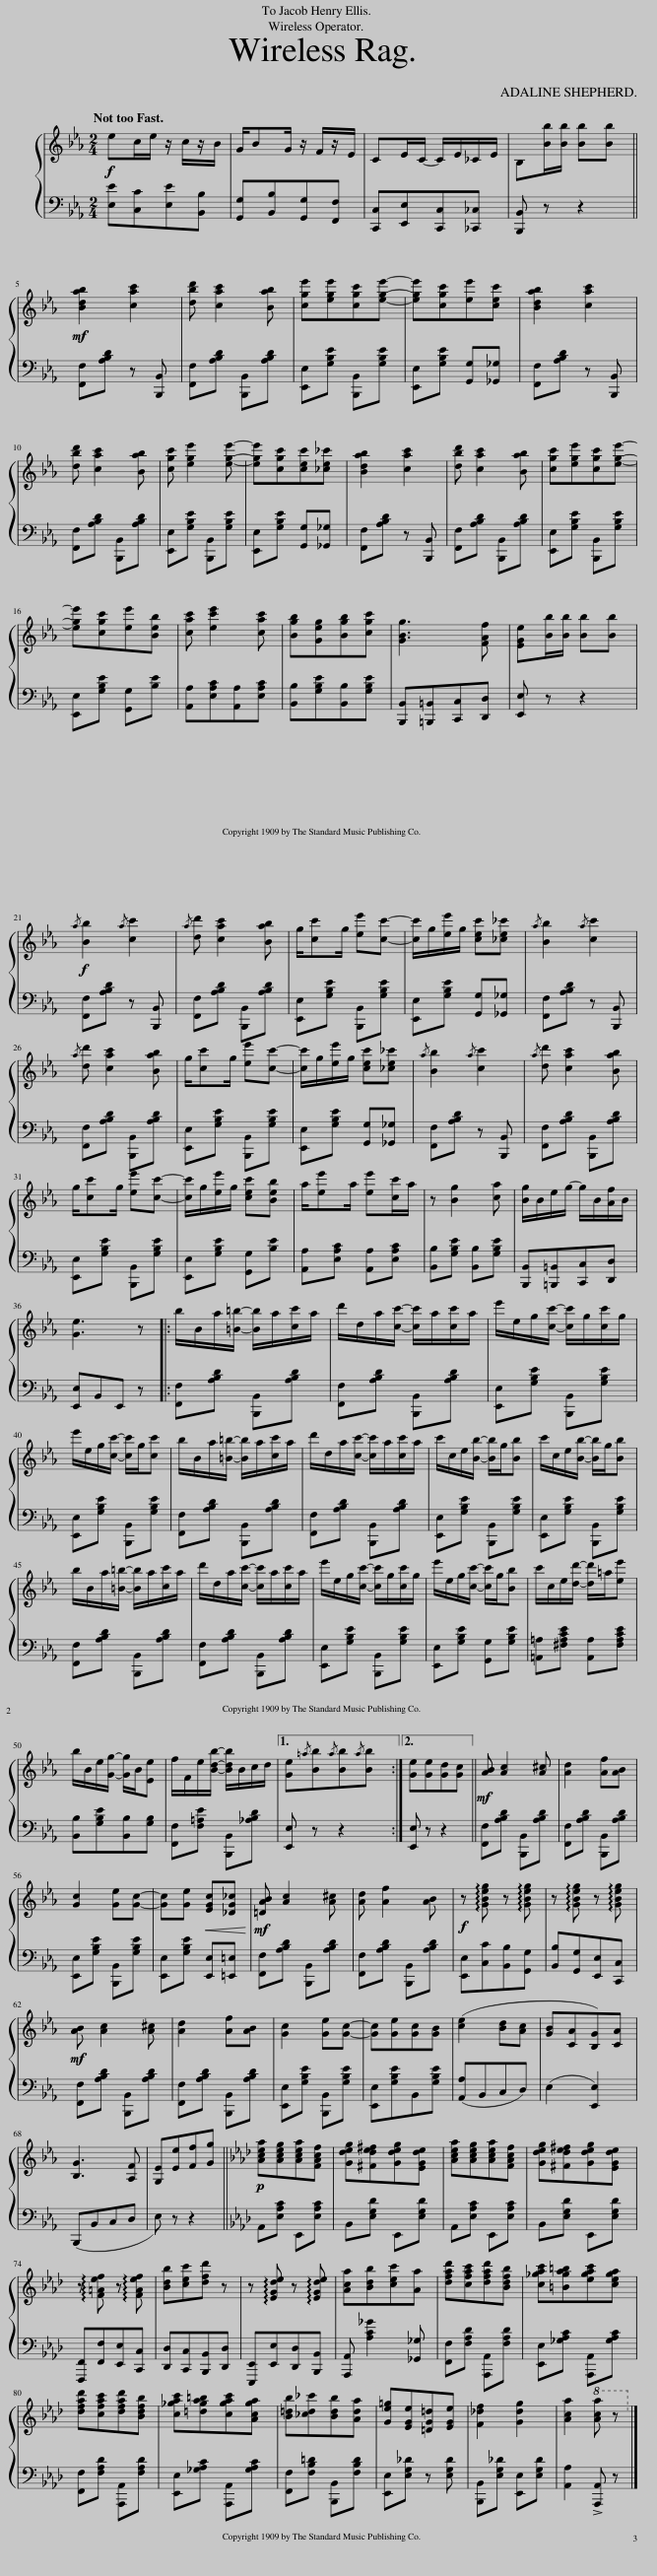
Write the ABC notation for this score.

X:1
%%score { 1 | 2 }
L:1/8
Q:1/4=95
M:2/4
I:linebreak $
K:Eb
V:1 treble
V:2 bass
V:1
!f! ec/e/ z/ c/z/B/ | G/BG/ z/ F/z/E/ | CE/C/- C/E/_C/E/ | B,[Bb]/[Bb]/ [Bb][Bb] ||$!mf! [Bdab]2 [cac']2 | %5
 [dbd'] [cac']2 [Bab] | [cge'][ege'][cgc'][ege']- | [ege'][cgc'][ee'][cec'] | [Bdab]2 [cac']2 |$ [dbd'] [cac']2 [Bab] | %10
 [cgc'] [ege']2 [ege']- | [ege'][cgc'][cec'][_ce_c'] | [Bdab]2 [cac']2 | [dbd'] [cac']2 [Bab] | [cgc'][ege'][cgc'][ege']- |$ %15
 [ege'][cgc'][ee'][Beb] | [cac'] [ec'e']2 [cac'] | [Bgb][Geg][Bgb][cgc'] | [GBg]3 [FAf] | [EGe][Bb]/[Bb]/ [Bb][Bb] |$ %20
!f!{/a} [Bb]2{/a} [cc']2 |{/a} [dd'] [cac']2 [Bab] | g/[cc']g/ [ee'][cc']- | [cc']/g/[ee']/g/ [cec'][_ce_c'] |{/a} [Bb]2{/a} [cc']2 |$ %25
{/a} [dd'] [cac']2 [Bab] | g/[cc']g/ [ee'][cc']- | [cc']/g/[ee']/g/ [cec'][_ce_c'] |{/a} [Bb]2{/a} [cc']2 |{/a} [dd'] [cac']2 [Bab] |$ %30
 g/[cc']g/ [ee'][cc']- | [cc']/g/[ee']/g/ [cec'][Beb] | a/[ee']a/ [ee'][cc']/a/ | z [Bg]2 [ca] | [Bg]/B/e/g/- g/B/[Af]/B/ |$ %35
 [Ge]3 z |: b/B/a/[=B=b]/- [Bb]/a/[cc']/a/ | d'/d/a/[cc']/- [cc']/a/[cc']/a/ | e'/e/g/[cc']/- [cc']/g/[cc']/g/ |$ e'/e/g/[cc']/- [cc']/g/[cc'] | %40
 b/B/a/[=B=b]/- [Bb]/a/[cc']/a/ | d'/d/a/[cc']/- [cc']/a/[cc']/a/ | c'/c/e/[Bb]/- [Bb]/g/[Bb] | c'/c/e/[Bb]/- [Bb]/g/[Bb] |$ b/B/a/[=B=b]/- [Bb]/a/[cc']/a/ | %45
 d'/d/a/[cc']/- [cc']/a/[cc']/a/ | e'/e/g/[cc']/- [cc']/g/[cc']/g/ | e'/e/g/[cc']/- [cc']/g/[Bb] | c'/c/e/[dd']/- [dd']/=a/[ee'] |$ b/B/e/[Gg]/- [Gg]/B/[Ee] | %50
 f/F/e/[Bdb]/- [Bdb]/B/c/d/ |1 [Ge]{/=a}[Bb]{/a}[Bb]{/a}[Bb] :|2 [Ge][Ge][Gd][Gc] ||!mf! [AB] [Ac]2 [A^c] | [Ad]2 [Af][AB] |$ %55
 [Gc]2 [Ge][Gc]- | [Gc][Ge]!<(! [EGc][_DG_c]!<)! |!mf! [=DAB] [Ac]2 [A^c] | [Ad] [Af]2 [AB] |!f! z !arpeggio![GBeg] z !arpeggio![GBeg] | %60
 z !arpeggio![GBeg] z !arpeggio![GBeg] |$!mf! [AB] [Ac]2 [A^c] | [Ad]2 [Af][AB] | [Gc]2 [Ge][Gc]- | [Gc][Ge][Gc][GB] | %65
 ([ce]2 [Bd][Ac] | [GB][CA][B,G])[CA] |$ [B,G]3 [A,F] | [G,E][Ee][Ff][Gg] ||[K:Ab]!p! [Acea][Aceg][Acea][FAcf] | %70
 [Gdeg][^Fde^f][Gdeg][EGde] | [Acea][Aceg][Acea][FAcf] | [Gdeg][^Fde^f][Gdeg][EGde] |$ z !arpeggio![F=Aef] z !arpeggio![FAef] | [Bdb][cec'][dfd'] z | %75
 z !arpeggio![EGde] z !arpeggio![EGde] | [Aca][Bdb][cec'][Aa] | [dfad'][cfac'][dfad'][Bdfb] | [c_gac'][=Bga=b][egac'][cega] |$ [dfad'][cfac'][dfad'][Bdfb] | %80
 [c_gac'][=dga=b][cgac'][Acga] | [B=db][_cd_c'][Bdb][Ada] | [Ge=g][EGe][=DG=d][EGe] | [F_df]2 [Gdg]2 | [Aca]2!8va(! [ac'a'] z!8va)! |] %85
V:2
 [E,E][C,C][E,E][B,,B,] | [G,,G,][B,,B,][G,,G,][F,,F,] | [C,,C,][E,,E,][C,,C,][_C,,_C,] | [B,,,B,,] z z2 ||$ [F,,F,][A,B,D] z [B,,,B,,] | %5
 [F,,F,][A,B,D] [B,,,B,,][A,B,D] | [E,,E,][G,B,E] [B,,,B,,][G,B,E] | [E,,E,][G,B,E] [G,,G,][_G,,_G,] | [F,,F,][A,B,D] z [B,,,B,,] |$ [F,,F,][A,B,D] [B,,,B,,][A,B,D] | %10
 [E,,E,][G,B,E] [B,,,B,,][G,B,E] | [E,,E,][G,B,E] [G,,G,][_G,,_G,] | [F,,F,][A,B,D] z [B,,,B,,] | [F,,F,][A,B,D] [B,,,B,,][A,B,D] | [E,,E,][G,B,E] [B,,,B,,][G,B,E] |$ %15
 [E,,E,][G,B,E] [G,,G,][B,E] | [A,,A,][E,A,C][A,,A,][E,A,C] | [B,,B,][G,B,E][B,,B,][G,B,E] | [B,,,B,,][=B,,,=B,,][C,,C,][D,,D,] | [E,,E,] z z2 |$ %20
 [F,,F,][A,B,D] z [B,,,B,,] | [F,,F,][A,B,D] [B,,,B,,][A,B,D] | [E,,E,][G,B,E] [B,,,B,,][G,B,E] | [E,,E,][G,B,E] [G,,G,][_G,,_G,] | [F,,F,][A,B,D] z [B,,,B,,] |$ %25
 [F,,F,][A,B,D] [B,,,B,,][A,B,D] | [E,,E,][G,B,E] [B,,,B,,][G,B,E] | [E,,E,][G,B,E] [G,,G,][_G,,_G,] | [F,,F,][A,B,D] z [B,,,B,,] | [F,,F,][A,B,D] [B,,,B,,][A,B,D] |$ %30
 [E,,E,][G,B,E] [B,,,B,,][G,B,E] | [E,,E,][G,B,E] [G,,G,][B,E] | [A,,A,][E,A,C] [A,,A,][E,A,C] | [B,,B,][G,B,E] [B,,B,][G,B,E] | [B,,,B,,][=B,,,=B,,][C,,C,][D,,D,] |$ %35
 [E,,E,]B,,E,, z |: [F,,F,][A,B,D] [B,,,B,,][A,B,D] | [F,,F,][A,B,D] [B,,,B,,][A,B,D] | [E,,E,][G,B,E] [B,,,B,,][G,B,E] |$ [E,,E,][G,B,E] [B,,,B,,][G,B,E] | %40
 [F,,F,][A,B,D] [B,,,B,,][A,B,D] | [F,,F,][A,B,D] [B,,,B,,][A,B,D] | [E,,E,][G,B,E] [B,,,B,,][G,B,E] | [E,,E,][G,B,E] [B,,,B,,][G,B,E] |$ [F,,F,][A,B,D] [B,,,B,,][A,B,D] | %45
 [F,,F,][A,B,D] [B,,,B,,][A,B,D] | [E,,E,][G,B,E] [B,,,B,,][G,B,E] | [E,,E,][G,B,E] [G,,G,][G,B,E] | [=A,,=A,][^F,A,CE] [A,,A,][F,A,CE] |$ [B,,B,][G,B,E][B,,B,][G,B,] | %50
 [F,,F,][F,=A,E] [B,,,B,,][_A,B,D] |1 [E,,E,] z z2 :|2 [E,,E,] z z2 || [F,,F,][A,B,D] [B,,,B,,][A,B,D] | [F,,F,][A,B,D] [B,,,B,,][A,B,D] |$ %55
 [E,,E,][G,B,E] [B,,,B,,][G,B,E] | [E,,E,][G,B,E] [E,,E,][=E,,=E,] | [F,,F,][A,B,D] [B,,,B,,][A,B,D] | [F,,F,][A,B,D] [B,,,B,,][A,B,D] | [E,,E,][C,C][B,,B,][G,,G,] | %60
 [B,,B,][G,,G,][E,,E,][C,,C,] |$ [F,,F,][A,B,D] [B,,,B,,][A,B,D] | [F,,F,][A,B,D] [B,,,B,,][A,B,D] | [E,,E,][G,B,E] [B,,,B,,][G,B,E] | [E,,E,][G,B,E]B,,[G,B,E] | %65
 ([A,,A,]B,,C,D,) | (E,2 [E,,E,]2) |$ (B,,,B,,C,D, | E,) z z2 ||[K:Ab] A,,[E,A,C] E,,[E,A,C] | %70
 B,,[E,G,D] E,,[E,G,D] | A,,[E,A,C] E,,[E,A,C] | B,,[E,G,D] E,,[E,G,D] |$ [F,,,F,,][F,,F,][E,,E,][C,,C,] | [D,,D,][C,,C,][B,,,B,,][D,,D,] | %75
 [E,,,E,,][E,,E,][D,,D,][B,,,B,,] | [A,,,A,,] [A,C_G]2 [_G,,_G,] | [F,,F,][F,A,D] [A,,,A,,][F,A,D] | [E,,E,][_G,A,C] [A,,,A,,][G,A,C] |$ [F,,F,][F,A,D] [A,,,A,,][F,A,D] | %80
 [E,,E,][_G,A,C] [A,,,A,,][G,A,C] | [F,,F,][F,B,=D] [B,,,B,,][F,B,D] | [E,,E,][E,G,_D] z [E,G,D] | [B,,,B,,][E,G,_D] [E,,E,][E,G,D] | [A,,A,]2 !>![A,,,A,,] z |] %85
